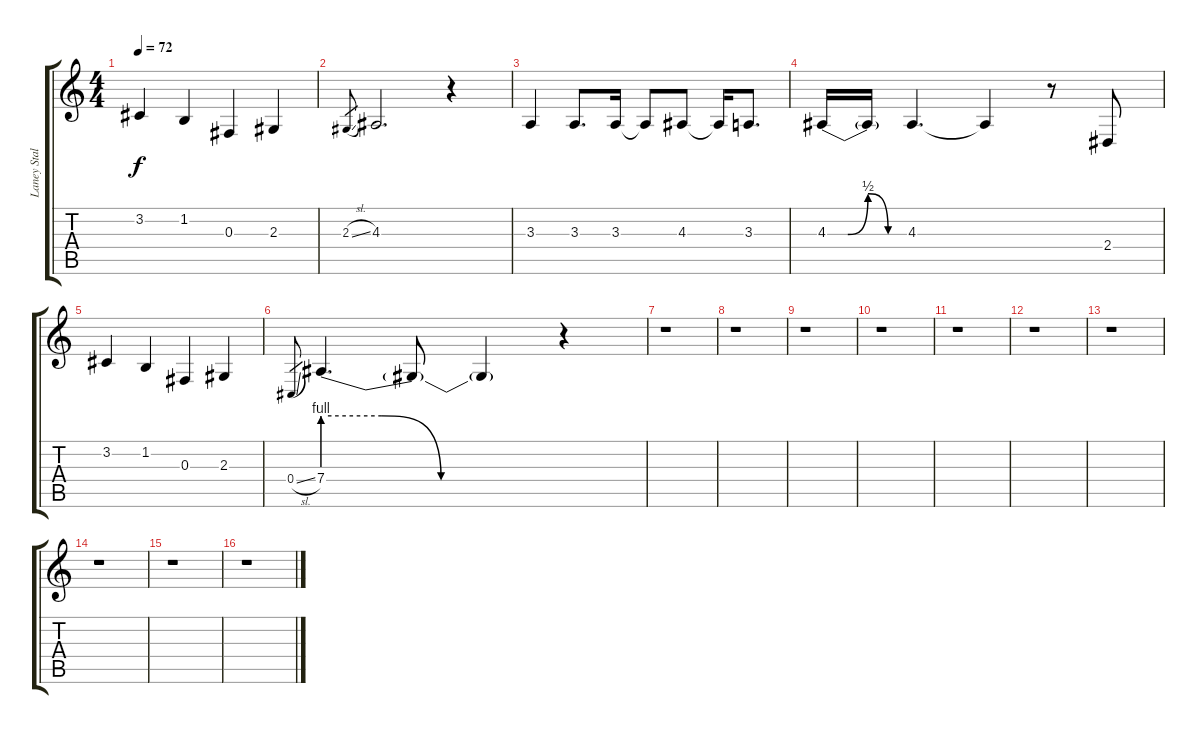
\track ("Laney Staley - Vocals" "Laney Stal") {instrument lead2sawtooth}
\staff {score tabs}
\tuning (Eb4 Bb3 Gb3 Db3 Ab2 Eb2) {hide}
\ts (4 4)
\tempo 72
\clef g2
\ks c
3.2.4{dy f} 1.2.4 0.3.4 2.3.4 |
2.3{sl}.8{gr} 4.3.2{d} r.4 |
3.3.4 3.3.8{d} 3.3.16 3.3{t}.8 4.3.8 4.3{t}.16 3.3.8{d} |
4.3{be (custom 0 0 15 0 30 2 45 0 60 0)}.16 4.3{t}.16 4.3.4{d} 4.3{t}.4 r.8 2.4.8 |
3.2.4 1.2.4 0.3.4 2.3.4 |
0.4{sl}.8{gr} 7.4{be (custom 0 4 15 4 30 0 40 0 60 0)}.4{d} 7.4{t}.8 7.4{t}.4 r.4 |
r.1 |
r.1 |
r.1 |
r.1 |
r.1 |
r.1 |
r.1 |
r.1 |
r.1 |
r.1
